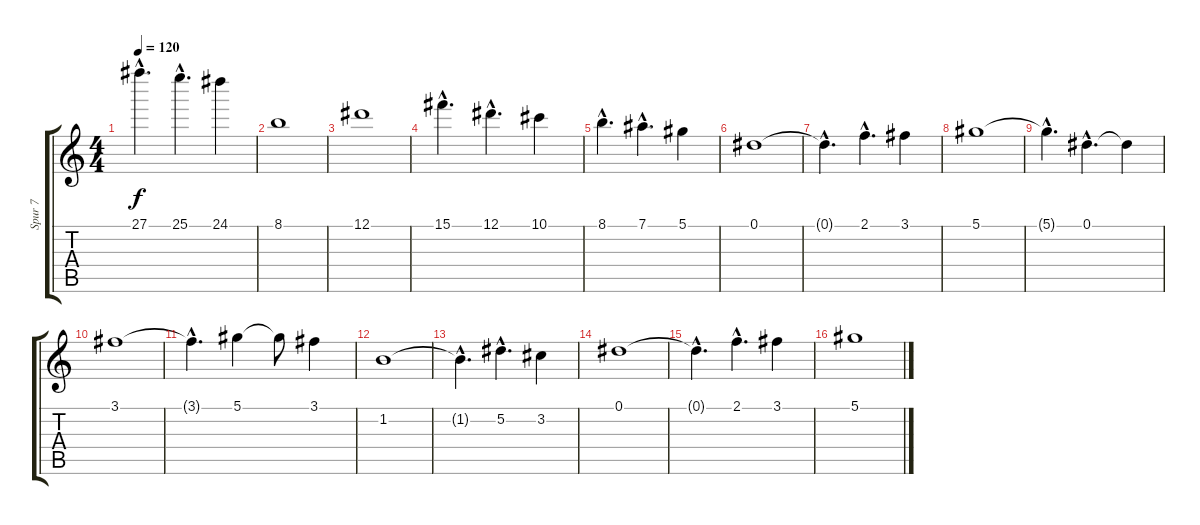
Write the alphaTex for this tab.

\track ("Spur 7" "Spur 7") {instrument overdrivenguitar}
\staff {score tabs}
\tuning (Eb4 Bb3 Gb3 Db3 Ab2 Eb2) {hide}
\ts (4 4)
\tempo 120
\clef g2
\ks c
27.1{hac}.4{d dy f} 25.1{hac}.4{d} 24.1.4 |
8.1.1 |
12.1.1 |
15.1{hac}.4{d} 12.1{hac}.4{d} 10.1.4 |
8.1{hac}.4{d} 7.1{hac}.4{d} 5.1.4 |
0.1.1 |
0.1{hac t}.4{d} 2.1{hac}.4{d} 3.1.4 |
5.1.1 |
5.1{hac t}.4{d} 0.1{hac}.4{d} 0.1{t}.4 |
3.1.1 |
3.1{hac t}.4{d} 5.1.4 5.1{t}.8 3.1.4 |
1.2.1 |
1.2{hac t}.4{d} 5.2{hac}.4{d} 3.2.4 |
0.1.1 |
0.1{hac t}.4{d} 2.1{hac}.4{d} 3.1.4 |
5.1.1
